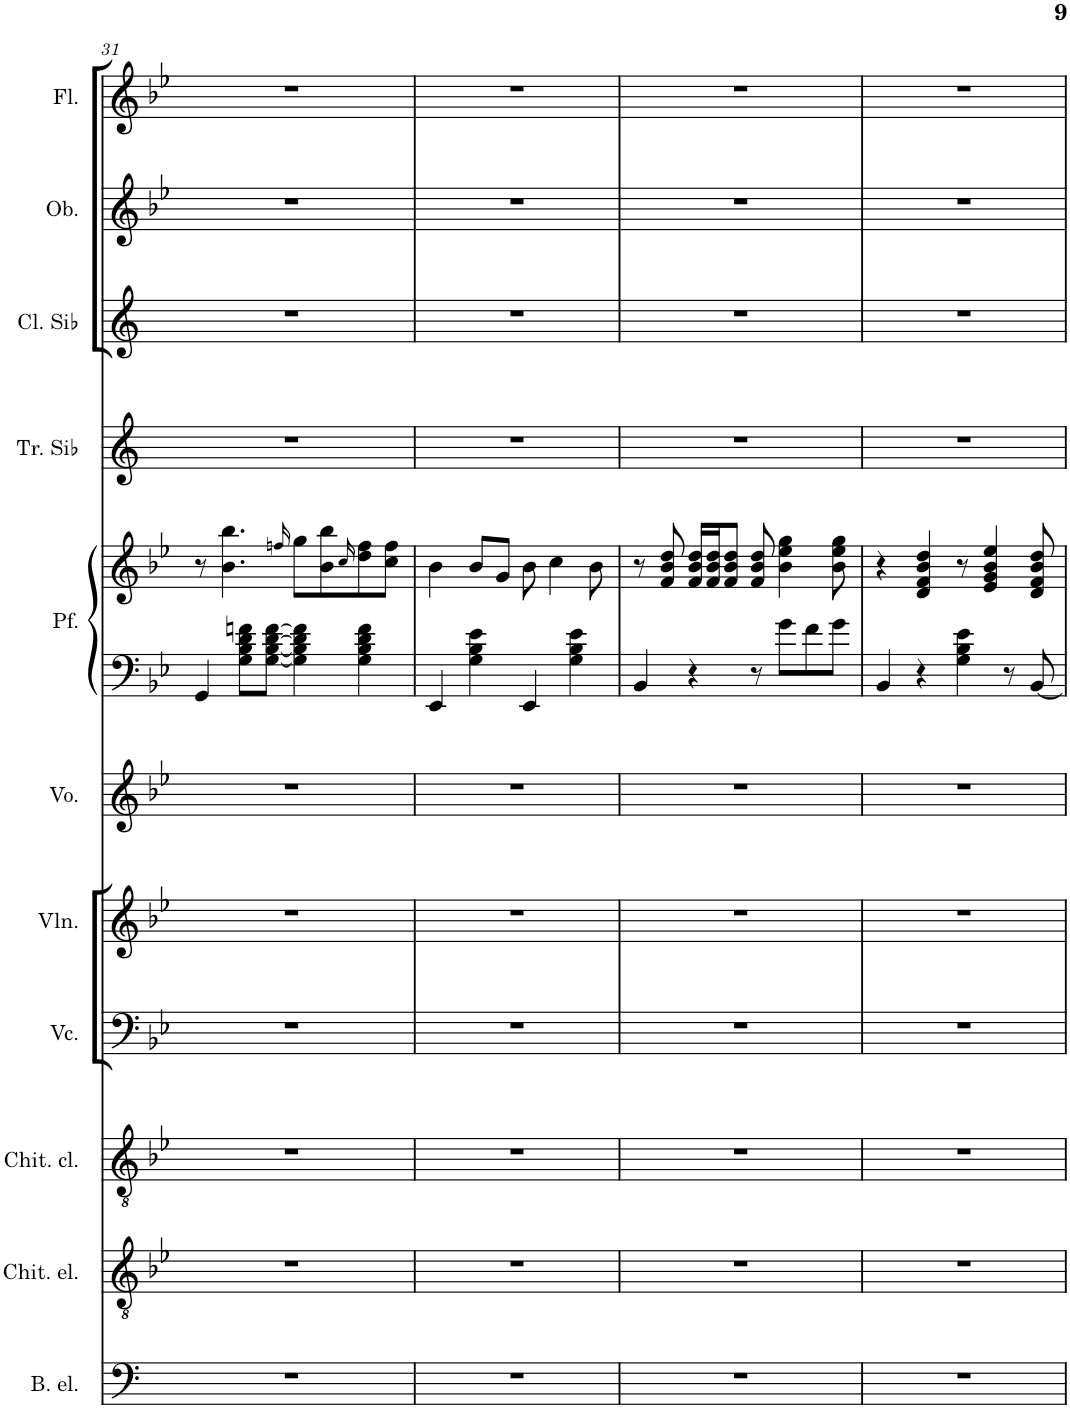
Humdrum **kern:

**kern	**kern	**kern	**kern	**kern	**kern	**kern	**kern	**kern	**kern	**kern	**kern
*part11	*part10	*part9	*part8	*part7	*part6	*part5	*part5	*part4	*part3	*part2	*part1
*staff12	*staff11	*staff10	*staff9	*staff8	*staff7	*staff6	*staff5	*staff4	*staff3	*staff2	*staff1
*I"Basso elettrico 6-corde	*I"Chitarra elettrica	*I"Chitarra classica	*I"Violoncello	*I"Violino	*I"Voce	*I"Piano	*	*I"Tromba in Sib	*I"Clarinetto in Sib	*I"Oboe	*I"Flauto
*I'B. el.	*I'Chit. el.	*I'Chit. cl.	*I'Vc.	*I'Vln.	*I'Vo.	*	*	*I'Tr. Sib	*I'Cl. Sib	*I'Ob.	*I'Fl.
!!LO:PB:g=z
*clefF4	*clefGv2	*clefGv2	*clefF4	*clefG2	*clefG2	*clefF4	*clefG2	*clefG2	*clefG2	*clefG2	*clefG2
*Trd7c12	*	*	*	*	*	*	*	*Trd1c2	*Trd1c2	*	*
*k[]	*k[b-e-]	*k[b-e-]	*k[b-e-]	*k[b-e-]	*k[b-e-]	*k[b-e-]	*k[b-e-]	*k[]	*k[]	*k[b-e-]	*k[b-e-]
*M4/4	*M4/4	*M4/4	*M4/4	*M4/4	*M4/4	*M4/4	*M4/4	*M4/4	*M4/4	*M4/4	*M4/4
=31	=31	=31	=31	=31	=31	=31	=31	=31	=31	=31	=31
1r	1r	1r	1r	1r	1r	4GG/	8r	1r	1r	1r	1r
.	.	.	.	.	.	.	4.b-\ 4.bb-\	.	.	.	.
.	.	.	.	.	.	8G\ 8B-\ 8d\ 8fn\L	.	.	.	.	.
.	.	.	.	.	.	[8G\ [8B-\ [8d\ [8f\J	.	.	.	.	.
.	.	.	.	.	.	.	16qffn/	.	.	.	.
.	.	.	.	.	.	4G\] 4B-\] 4d\] 4f\]	8gg\L	.	.	.	.
.	.	.	.	.	.	.	8b-\ 8bb-\	.	.	.	.
.	.	.	.	.	.	.	16qcc/	.	.	.	.
.	.	.	.	.	.	4G\ 4B-\ 4d\ 4f\	8dd\ 8ff\	.	.	.	.
.	.	.	.	.	.	.	8cc\ 8ff\J	.	.	.	.
=32	=32	=32	=32	=32	=32	=32	=32	=32	=32	=32	=32
1r	1r	1r	1r	1r	1r	4EE-/	4b-\	1r	1r	1r	1r
.	.	.	.	.	.	4G\ 4B-\ 4e-\	8b-/L	.	.	.	.
.	.	.	.	.	.	.	8g/J	.	.	.	.
.	.	.	.	.	.	4EE-/	8b-\	.	.	.	.
.	.	.	.	.	.	.	4cc\	.	.	.	.
.	.	.	.	.	.	4G\ 4B-\ 4e-\	.	.	.	.	.
.	.	.	.	.	.	.	8b-\	.	.	.	.
=33	=33	=33	=33	=33	=33	=33	=33	=33	=33	=33	=33
1r	1r	1r	1r	1r	1r	4BB-/	8r	1r	1r	1r	1r
.	.	.	.	.	.	.	8f/ 8b-/ 8dd/	.	.	.	.
.	.	.	.	.	.	4r	16f/ 16b-/ 16dd/LL	.	.	.	.
.	.	.	.	.	.	.	16f/ 16b-/ 16dd/J	.	.	.	.
.	.	.	.	.	.	.	8f/ 8b-/ 8dd/J	.	.	.	.
.	.	.	.	.	.	8r	8f/ 8b-/ 8dd/	.	.	.	.
.	.	.	.	.	.	8g\L	4b-\ 4ee-\ 4gg\	.	.	.	.
.	.	.	.	.	.	8f\	.	.	.	.	.
.	.	.	.	.	.	8g\J	8b-\ 8ee-\ 8gg\	.	.	.	.
=34	=34	=34	=34	=34	=34	=34	=34	=34	=34	=34	=34
1r	1r	1r	1r	1r	1r	4BB-/	4r	1r	1r	1r	1r
.	.	.	.	.	.	4r	4d/ 4f/ 4b-/ 4dd/	.	.	.	.
.	.	.	.	.	.	4G\ 4B-\ 4e-\	8r	.	.	.	.
.	.	.	.	.	.	.	4e-/ 4g/ 4b-/ 4ee-/	.	.	.	.
.	.	.	.	.	.	8r	.	.	.	.	.
.	.	.	.	.	.	[8BB-/	8d/ 8f/ 8b-/ 8dd/	.	.	.	.
=	=	=	=	=	=	=	=	=	=	=	=
*-	*-	*-	*-	*-	*-	*-	*-	*-	*-	*-	*-
